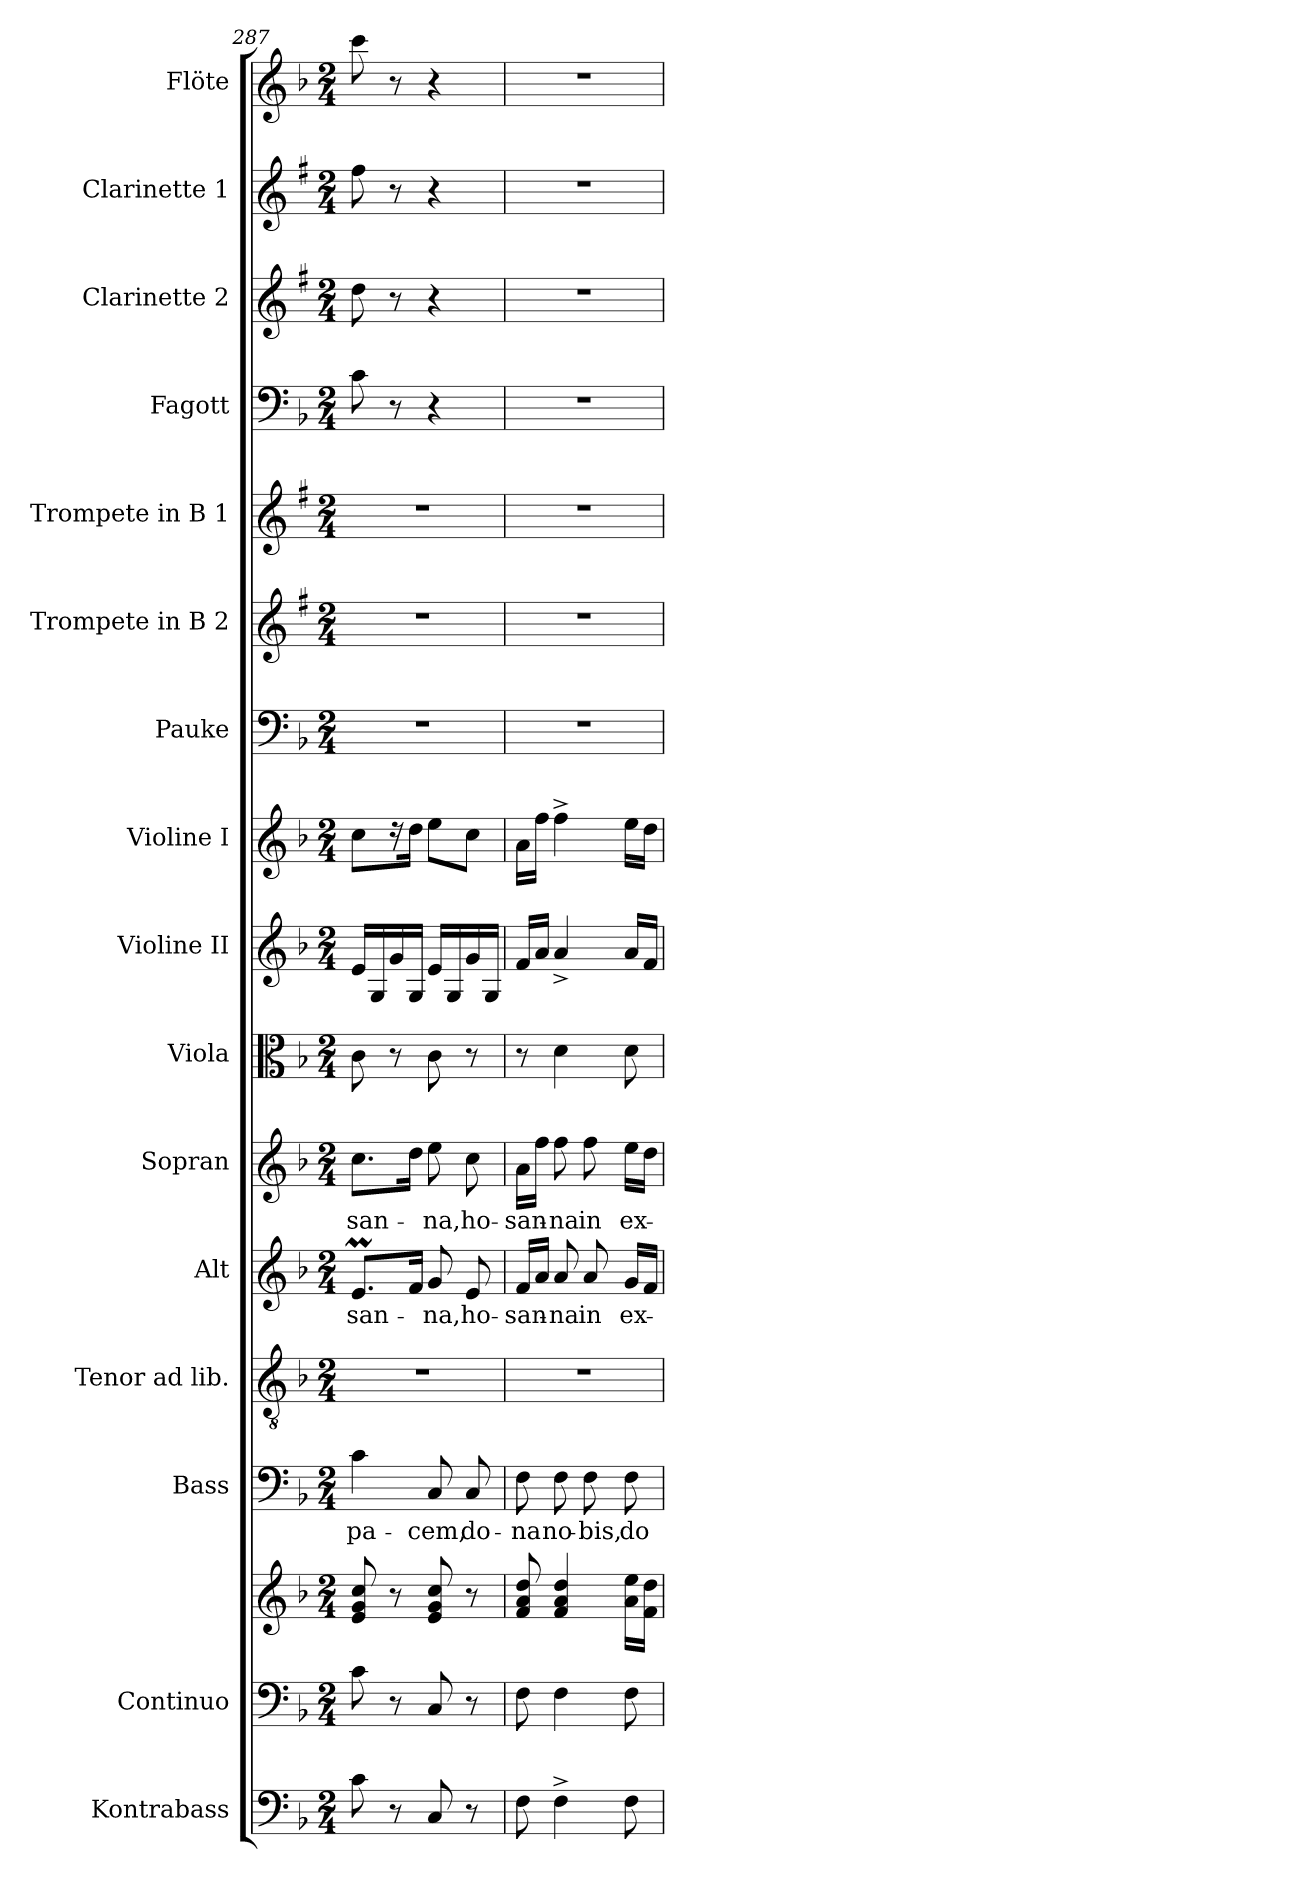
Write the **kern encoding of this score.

**kern	**kern	**kern	**kern	**text	**kern	**kern	**text	**kern	**text	**kern	**kern	**kern	**kern	**kern	**kern	**kern	**kern	**kern	**kern
*part16	*part15	*part15	*part14	*part14	*part13	*part12	*part12	*part11	*part11	*part10	*part9	*part8	*part7	*part6	*part5	*part4	*part3	*part2	*part1
*staff17	*staff16	*staff15	*staff14	*staff14	*staff13	*staff12	*staff12	*staff11	*staff11	*staff10	*staff9	*staff8	*staff7	*staff6	*staff5	*staff4	*staff3	*staff2	*staff1
*I"Kontrabass	*I"Continuo	*	*I"Bass	*	*I"Tenor ad lib.	*I"Alt	*	*I"Sopran	*	*I"Viola	*I"Violine II	*I"Violine I	*I"Pauke	*I"Trompete in B 2	*I"Trompete in B 1	*I"Fagott	*I"Clarinette 2	*I"Clarinette 1	*I"Flöte
*I'Kb.	*I'cont.	*	*I'B	*	*I'T	*I'A	*	*I'S	*	*I'Vla.	*I'Vl. II	*I'Vl. I	*I'Pk.	*	*	*I'Fg.	*I'Cl. 2	*I'Cl. 1	*I'Fl.
*clefF4	*clefF4	*clefG2	*clefF4	*	*clefGv2	*clefG2	*	*clefG2	*	*clefC3	*clefG2	*clefG2	*clefF4	*clefG2	*clefG2	*clefF4	*clefG2	*clefG2	*clefG2
*ITrd7c12	*	*	*	*	*	*	*	*	*	*	*	*	*	*ITrd1c2	*ITrd1c2	*	*ITrd1c2	*ITrd1c2	*
*k[b-]	*k[b-]	*k[b-]	*k[b-]	*	*k[b-]	*k[b-]	*	*k[b-]	*	*k[b-]	*k[b-]	*k[b-]	*k[b-]	*k[b-]	*k[b-]	*k[b-]	*k[b-]	*k[b-]	*k[b-]
*F:	*F:	*F:	*F:	*	*F:	*F:	*	*F:	*	*F:	*F:	*F:	*F:	*F:	*F:	*F:	*F:	*F:	*F:
*M2/4	*M2/4	*M2/4	*M2/4	*	*M2/4	*M2/4	*	*M2/4	*	*M2/4	*M2/4	*M2/4	*M2/4	*M2/4	*M2/4	*M2/4	*M2/4	*M2/4	*M2/4
=287	=287	=287	=287	=287	=287	=287	=287	=287	=287	=287	=287	=287	=287	=287	=287	=287	=287	=287	=287
!	!	!	!	!LO:LY:b	!	!	!LO:LY:b	!	!LO:LY:b	!	!	!	!	!	!	!	!	!	!
8C\	8c\	8e/ 8g/ 8cc/	4c\	pa-	2r	8.em/L	-san-	8.cc\L	-san-	8c\	16e/LL	8cc\L	2r	2r	2r	8c\	8cc\	8ee\	8ccc\
.	.	.	.	.	.	.	.	.	.	.	16G/	.	.	.	.	.	.	.	.
8r	8r	8r	.	.	.	.	.	.	.	8r	16g/	16r	.	.	.	8r	8r	8r	8r
.	.	.	.	.	.	16f/Jk	.	16dd\Jk	.	.	16G/JJ	16dd\Jk	.	.	.	.	.	.	.
!	!	!	!	!LO:LY:b	!	!	!LO:LY:b	!	!LO:LY:b	!	!	!	!	!	!	!	!	!	!
8CC/	8C/	8e/ 8g/ 8cc/	8C/	-cem,	.	8g/	-na,	8ee\	-na,	8c\	16e/LL	8ee\L	.	.	.	4r	4r	4r	4r
.	.	.	.	.	.	.	.	.	.	.	16G/	.	.	.	.	.	.	.	.
!	!	!	!	!LO:LY:b	!	!	!LO:LY:b	!	!LO:LY:b	!	!	!	!	!	!	!	!	!	!
8r	8r	8r	8C/	do-	.	8e/	ho-	8cc\	ho-	8r	16g/	8cc\J	.	.	.	.	.	.	.
.	.	.	.	.	.	.	.	.	.	.	16G/JJ	.	.	.	.	.	.	.	.
=288	=288	=288	=288	=288	=288	=288	=288	=288	=288	=288	=288	=288	=288	=288	=288	=288	=288	=288	=288
!	!	!	!	!LO:LY:b	!	!	!LO:LY:b	!	!LO:LY:b	!	!	!	!	!	!	!	!	!	!
8FF\	8F\	8f/ 8a/ 8dd/	8F\	-na	2r	16f/LL	-san-	16a\LL	-san-	8r	16f/LL	16a\LL	2r	2r	2r	2r	2r	2r	2r
.	.	.	.	.	.	16a/JJ	.	16ff\JJ	.	.	16a/JJ	16ff\JJ	.	.	.	.	.	.	.
!	!	!	!	!LO:LY:b	!	!	!LO:LY:b	!	!LO:LY:b	!	!	!	!	!	!	!	!	!	!
4FF^>\	4F\	4f/ 4a/ 4dd/	8F\	no-	.	8a/	-na	8ff\	-na	4d\	4a^</	4ff^>\	.	.	.	.	.	.	.
!	!	!	!	!LO:LY:b	!	!	!LO:LY:b	!	!LO:LY:b	!	!	!	!	!	!	!	!	!	!
.	.	.	8F\	-bis,	.	8a/	in	8ff\	in	.	.	.	.	.	.	.	.	.	.
!	!	!	!	!LO:LY:b	!	!	!LO:LY:b	!	!LO:LY:b	!	!	!	!	!	!	!	!	!	!
8FF\	8F\	16a\ 16ee\LL	8F\	do-	.	16g/LL	ex-	16ee\LL	ex-	8d\	16a/LL	16ee\LL	.	.	.	.	.	.	.
.	.	16f\ 16dd\JJ	.	.	.	16f/JJ	.	16dd\JJ	.	.	16f/JJ	16dd\JJ	.	.	.	.	.	.	.
=	=	=	=	=	=	=	=	=	=	=	=	=	=	=	=	=	=	=	=
*-	*-	*-	*-	*-	*-	*-	*-	*-	*-	*-	*-	*-	*-	*-	*-	*-	*-	*-	*-
